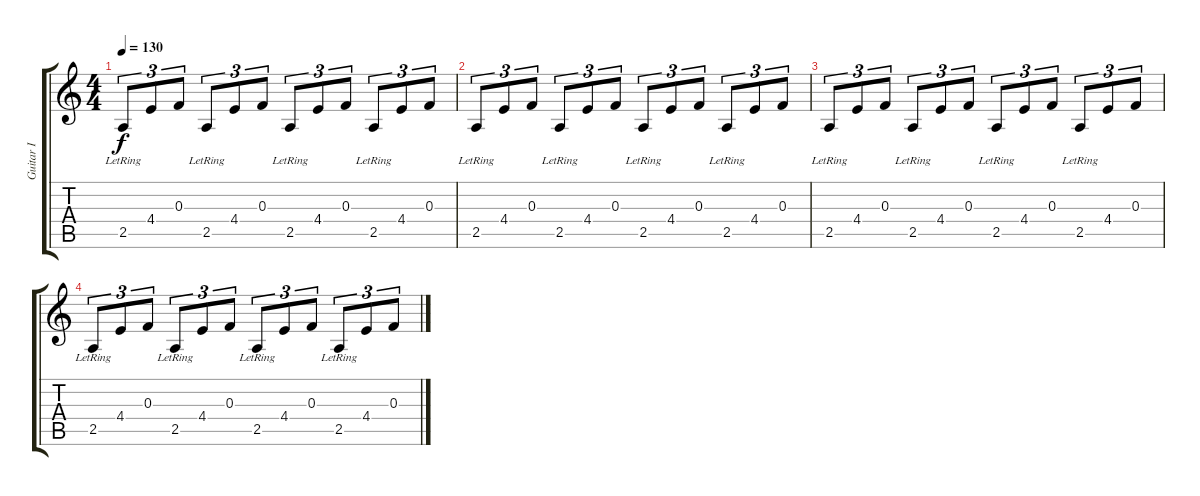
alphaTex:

\track ("Guitar I" "Guitar I") {instrument electricguitarclean}
\staff {score tabs}
\tuning (D4 A3 F3 C3 G2 D2) {hide}
\ts (4 4)
\tempo 130
\clef g2
\ks c
2.5{lr}.8{tu (3 2) dy f} 4.4.8{tu (3 2)} 0.3.8{tu (3 2)} 2.5{lr}.8{tu (3 2)} 4.4.8{tu (3 2)} 0.3.8{tu (3 2)} 2.5{lr}.8{tu (3 2)} 4.4.8{tu (3 2)} 0.3.8{tu (3 2)} 2.5{lr}.8{tu (3 2)} 4.4.8{tu (3 2)} 0.3.8{tu (3 2)} |
2.5{lr}.8{tu (3 2)} 4.4.8{tu (3 2)} 0.3.8{tu (3 2)} 2.5{lr}.8{tu (3 2)} 4.4.8{tu (3 2)} 0.3.8{tu (3 2)} 2.5{lr}.8{tu (3 2)} 4.4.8{tu (3 2)} 0.3.8{tu (3 2)} 2.5{lr}.8{tu (3 2)} 4.4.8{tu (3 2)} 0.3.8{tu (3 2)} |
2.5{lr}.8{tu (3 2)} 4.4.8{tu (3 2)} 0.3.8{tu (3 2)} 2.5{lr}.8{tu (3 2)} 4.4.8{tu (3 2)} 0.3.8{tu (3 2)} 2.5{lr}.8{tu (3 2)} 4.4.8{tu (3 2)} 0.3.8{tu (3 2)} 2.5{lr}.8{tu (3 2)} 4.4.8{tu (3 2)} 0.3.8{tu (3 2)} |
2.5{lr}.8{tu (3 2)} 4.4.8{tu (3 2)} 0.3.8{tu (3 2)} 2.5{lr}.8{tu (3 2)} 4.4.8{tu (3 2)} 0.3.8{tu (3 2)} 2.5{lr}.8{tu (3 2)} 4.4.8{tu (3 2)} 0.3.8{tu (3 2)} 2.5{lr}.8{tu (3 2)} 4.4.8{tu (3 2)} 0.3.8{tu (3 2)}
